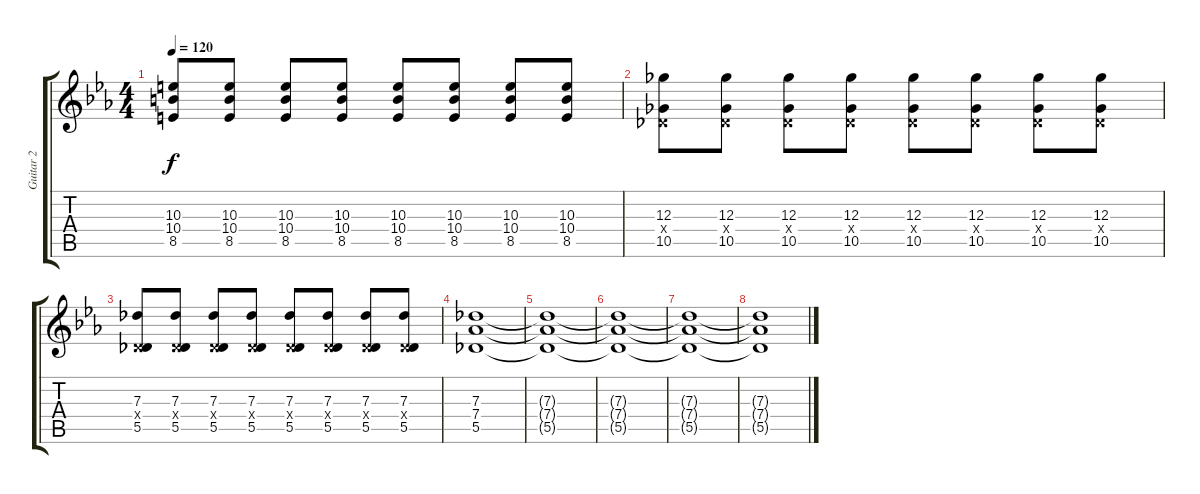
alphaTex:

\track ("Guitar 2" "Guitar 2") {instrument distortionguitar}
\staff {score tabs}
\tuning (Eb4 Bb3 Gb3 Db3 Ab2 Db2) {hide}
\ts (4 4)
\tempo 120
\clef g2
\ks eb
(10.3 10.4 8.5).8{dy f} (10.3 10.4 8.5).8 (10.3 10.4 8.5).8 (10.3 10.4 8.5).8 (10.3 10.4 8.5).8 (10.3 10.4 8.5).8 (10.3 10.4 8.5).8 (10.3 10.4 8.5).8 |
(12.3 0.4{x} 10.5).8 (12.3 0.4{x} 10.5).8 (12.3 0.4{x} 10.5).8 (12.3 0.4{x} 10.5).8 (12.3 0.4{x} 10.5).8 (12.3 0.4{x} 10.5).8 (12.3 0.4{x} 10.5).8 (12.3 0.4{x} 10.5).8 |
(7.3 0.4{x} 5.5).8 (7.3 0.4{x} 5.5).8 (7.3 0.4{x} 5.5).8 (7.3 0.4{x} 5.5).8 (7.3 0.4{x} 5.5).8 (7.3 0.4{x} 5.5).8 (7.3 0.4{x} 5.5).8 (7.3 0.4{x} 5.5).8 |
(7.3 7.4 5.5).1 |
(7.3{t} 7.4{t} 5.5{t}).1{volume 0} |
(7.3{t} 7.4{t} 5.5{t}).1 |
(7.3{t} 7.4{t} 5.5{t}).1 |
(7.3{t} 7.4{t} 5.5{t}).1
